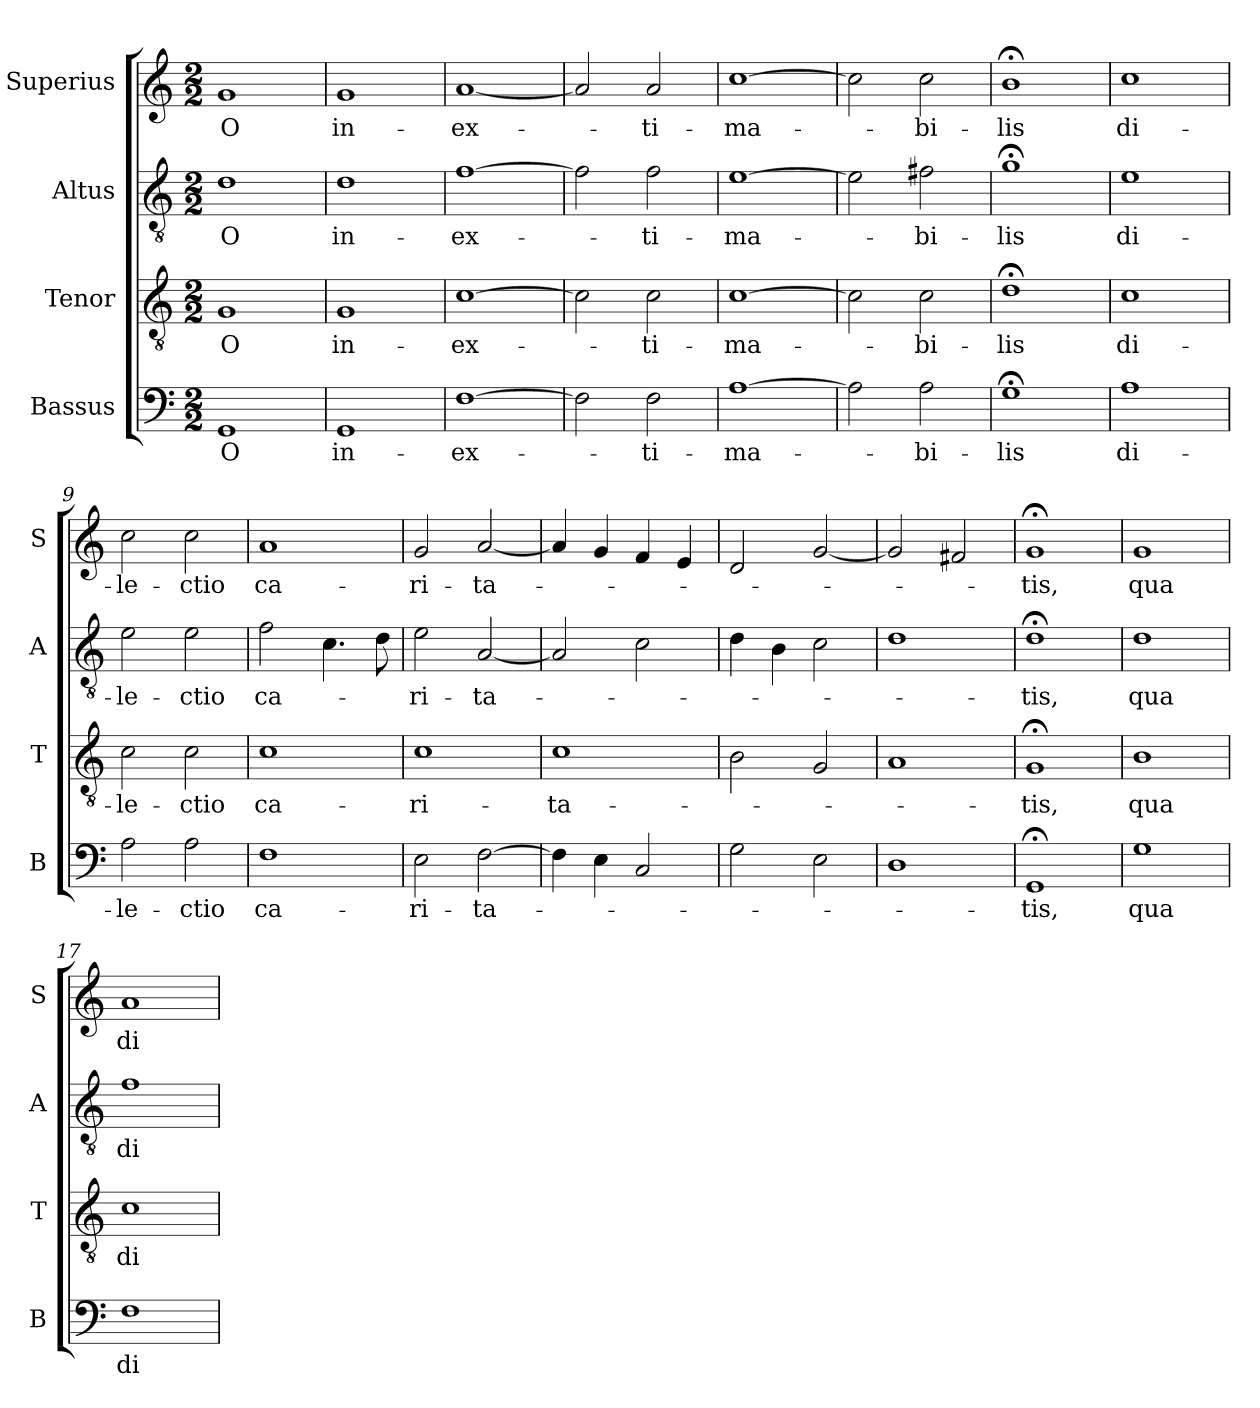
**kern	**text	**kern	**text	**kern	**text	**kern	**text
*part4	*part4	*part3	*part3	*part2	*part2	*part1	*part1
*staff4	*staff4	*staff3	*staff3	*staff2	*staff2	*staff1	*staff1
*I"Bassus	*	*I"Tenor	*	*I"Altus	*	*I"Superius	*
*I'B	*	*I'T	*	*I'A	*	*I'S	*
*clefF4	*	*clefGv2	*	*clefGv2	*	*clefG2	*
*k[]	*	*k[]	*	*k[]	*	*k[]	*
*M2/2	*	*M2/2	*	*M2/2	*	*M2/2	*
=1	=1	=1	=1	=1	=1	=1	=1
1GG	O	1G	O	1d	O	1g	O
=2	=2	=2	=2	=2	=2	=2	=2
1GG	in-	1G	in-	1d	in-	1g	in-
=3	=3	=3	=3	=3	=3	=3	=3
[1F	-ex-	[1c	-ex-	[1f	-ex-	[1a	-ex-
=4	=4	=4	=4	=4	=4	=4	=4
2F]	.	2c]	.	2f]	.	2a]	.
2F	-ti-	2c	-ti-	2f	-ti-	2a	-ti-
=5	=5	=5	=5	=5	=5	=5	=5
[1A	-ma-	[1c	-ma-	[1e	-ma-	[1cc	-ma-
=6	=6	=6	=6	=6	=6	=6	=6
2A]	.	2c]	.	2e]	.	2cc]	.
2A	-bi-	2c	bi-	2f#X	-bi-	2cc	-bi-
=7	=7	=7	=7	=7	=7	=7	=7
1G;<	-lis	1d;<	-lis	1g;<	-lis	1b;<	-lis
=8	=8	=8	=8	=8	=8	=8	=8
1A	di-	1c	di-	1e	di-	1cc	di-
=9	=9	=9	=9	=9	=9	=9	=9
2A	-le-	2c	-le-	2e	-le-	2cc	-le-
2A	-ctio	2c	-ctio	2e	-ctio	2cc	-ctio
=10	=10	=10	=10	=10	=10	=10	=10
1F	ca-	1c	ca-	2f	ca-	1a	ca-
.	.	.	.	4.c	.	.	.
.	.	.	.	8d	.	.	.
=11	=11	=11	=11	=11	=11	=11	=11
2E	-ri-	1c	-ri-	2e	-ri-	2g	-ri-
[2F	-ta-	.	.	[2A	-ta-	[2a	-ta-
=12	=12	=12	=12	=12	=12	=12	=12
4F]	.	1c	-ta-	2A]	.	4a]	.
4E	.	.	.	.	.	4g	.
2C	.	.	.	2c	.	4f	.
.	.	.	.	.	.	4e	.
=13	=13	=13	=13	=13	=13	=13	=13
2G	.	2B	.	4d	.	2d	.
.	.	.	.	4B	.	.	.
2E	.	2G	.	2c	.	[2g	.
=14	=14	=14	=14	=14	=14	=14	=14
1D	.	1A	.	1d	.	2g]	.
.	.	.	.	.	.	2f#X	.
=15	=15	=15	=15	=15	=15	=15	=15
1GG;<	-tis,	1G;<	-tis,	1d;<	-tis,	1g;<	-tis,
=16	=16	=16	=16	=16	=16	=16	=16
!	!LO:LY:i	!	!LO:LY:i	!	!LO:LY:i	!	!
1G	qua	1B	qua	1d	qua	1g	qua
=17	=17	=17	=17	=17	=17	=17	=17
!	!LO:LY:i	!	!LO:LY:i	!	!LO:LY:i	!	!
1F	di-	1c	di-	1f	di-	1a	di-
=	=	=	=	=	=	=	=
*-	*-	*-	*-	*-	*-	*-	*-
